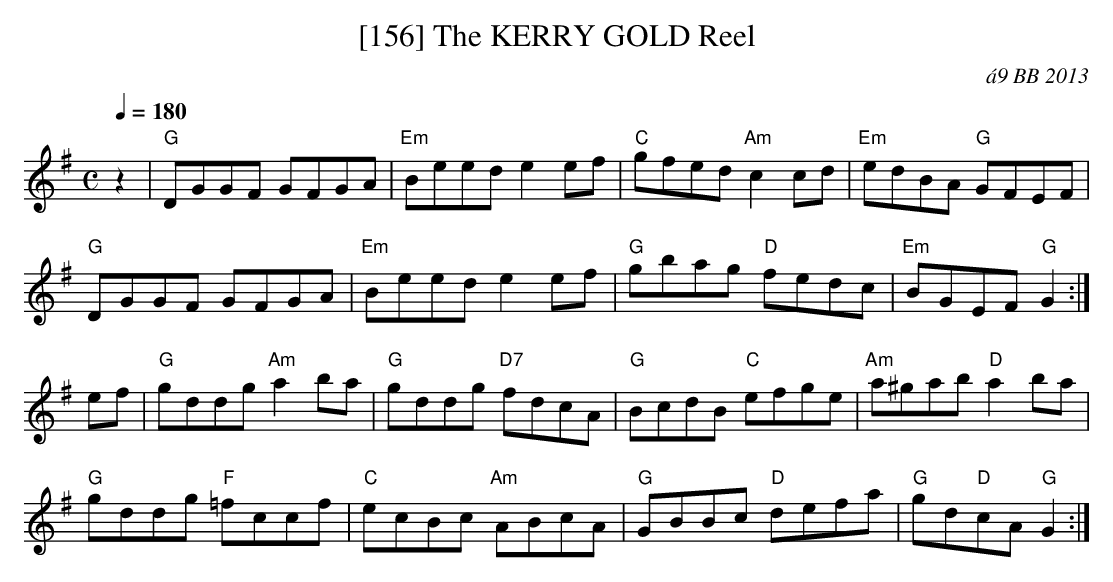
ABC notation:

X:1
T:[156] The KERRY GOLD Reel
C:\'a9 BB 2013
Q:1/4=180
M:C
K:G
z2|"G"DGGF GFGA|"Em"Beed e2ef|"C"gfed "Am"c2cd|"Em"edBA "G"GFEF|
"G"DGGF GFGA|"Em"Beed e2ef|"G"gbag "D"fedc|"Em"BGEF "G"G2 :|
ef|"G"gddg "Am"a2ba|"G"gddg "D7"fdcA|"G"BcdB "C"efge|"Am" a^gab "D"a2ba|
"G"gddg "F"=fccf|"C"ecBc "Am"ABcA|"G"GBBc "D"defa|"G"gd"D"cA "G"G2:|
